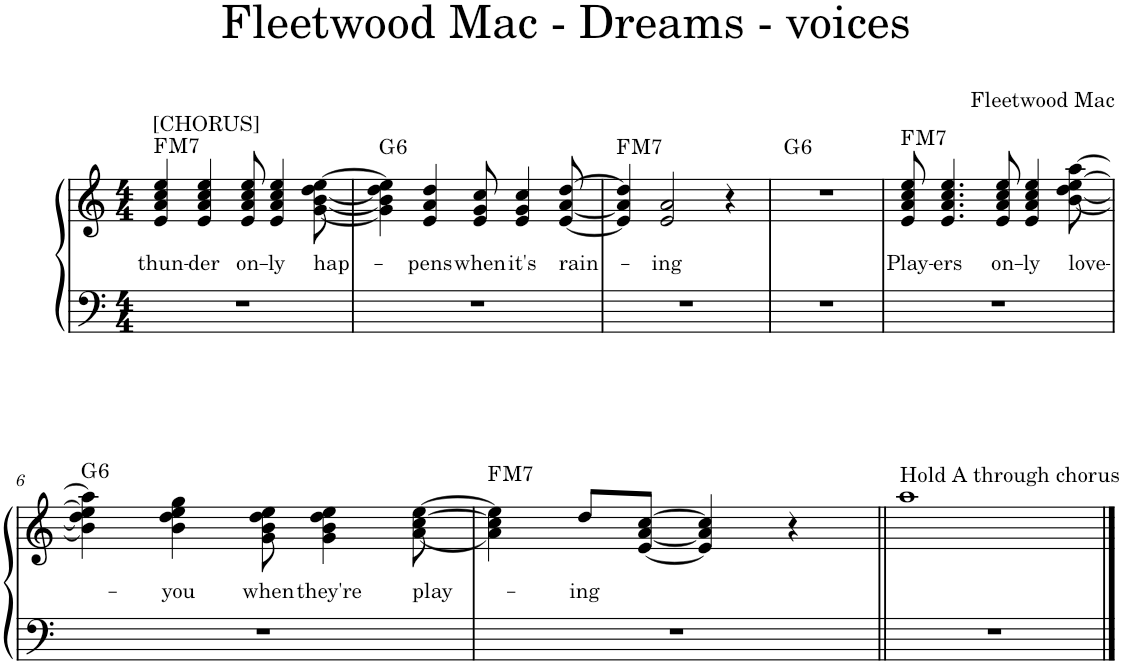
**kern	**kern	**text	**harte
*part1	*part1	*part1	*part1
*staff2	*staff1	*staff1	*
*I"Piano	*	*	*
*I'Pno.	*	*	*
*clefF4	*clefG2	*	*
*k[]	*k[]	*	*
*M4/4	*M4/4	*	*
=1	=1	=1	=1
!	!LO:TX:a:t=[CHORUS]	!	!
!	!	!LO:LY:b	!LO:H:kt=M7
1r	4e/ 4a/ 4cc/ 4ee/	thun-	F:maj7
!	!	!LO:LY:b	!
.	4e/ 4a/ 4cc/ 4ee/	-der	.
!	!	!LO:LY:b	!
.	8e/ 8a/ 8cc/ 8ee/	on-	.
!	!	!LO:LY:b	!
.	4e/ 4a/ 4cc/ 4ee/	-ly	.
!	!	!LO:LY:b	!
.	[8g\ [8b\ [8dd\ [8ee\	hap-	.
=2	=2	=2	=2
!	!	!	!LO:H:kt=6
1r	4g\] 4b\] 4dd\] 4ee\]	.	G:maj6
!	!	!LO:LY:b	!
.	4e/ 4a/ 4dd/	-pens	.
!	!	!LO:LY:b	!
.	8e/ 8g/ 8cc/	when	.
!	!	!LO:LY:b	!
.	4e/ 4g/ 4cc/	it's	.
!	!	!LO:LY:b	!
.	[8e/ [8a/ [8dd/	rain-	.
=3	=3	=3	=3
!	!	!	!LO:H:kt=M7
1r	4e/] 4a/] 4dd/]	.	F:maj7
!	!	!LO:LY:b	!
.	2e/ 2a/	-ing	.
.	4r	.	.
=4	=4	=4	=4
!	!	!	!LO:H:kt=6
1r	1r	.	G:maj6
=5	=5	=5	=5
!	!	!LO:LY:b	!LO:H:kt=M7
1r	8e/ 8a/ 8cc/ 8ee/	Play-	F:maj7
!	!	!LO:LY:b	!
.	4.e/ 4.a/ 4.cc/ 4.ee/	-ers	.
!	!	!LO:LY:b	!
.	8e/ 8a/ 8cc/ 8ee/	on-	.
!	!	!LO:LY:b	!
.	4e/ 4a/ 4cc/ 4ee/	-ly	.
!	!	!LO:LY:b	!
.	[8b\ [8dd\ [8ee\ [8aa\	love-	.
!!LO:LB:g=z
=6	=6	=6	=6
!	!	!	!LO:H:kt=6
1r	4b\] 4dd\] 4ee\] 4aa\]	.	G:maj6
!	!	!LO:LY:b	!
.	4b\ 4dd\ 4ee\ 4gg\	-you	.
!	!	!LO:LY:b	!
.	8g\ 8b\ 8dd\ 8ee\	when	.
!	!	!LO:LY:b	!
.	4g\ 4b\ 4dd\ 4ee\	they're	.
!	!	!LO:LY:b	!
.	[8a\ [8cc\ [8ee\	play-	.
=7	=7	=7	=7
!	!	!	!LO:H:kt=M7
1r	4a\] 4cc\] 4ee\]	.	F:maj7
!	!	!LO:LY:b	!
.	8dd/L	-ing	.
.	[8e/ [8a/ [8cc/J	.	.
.	4e/] 4a/] 4cc/]	.	.
.	4r	.	.
=8||	=8||	=8||	=8||
!	!LO:TX:a:t=Hold A through chorus	!	!
1r	1aa	.	.
==	==	==	==
*-	*-	*-	*-
